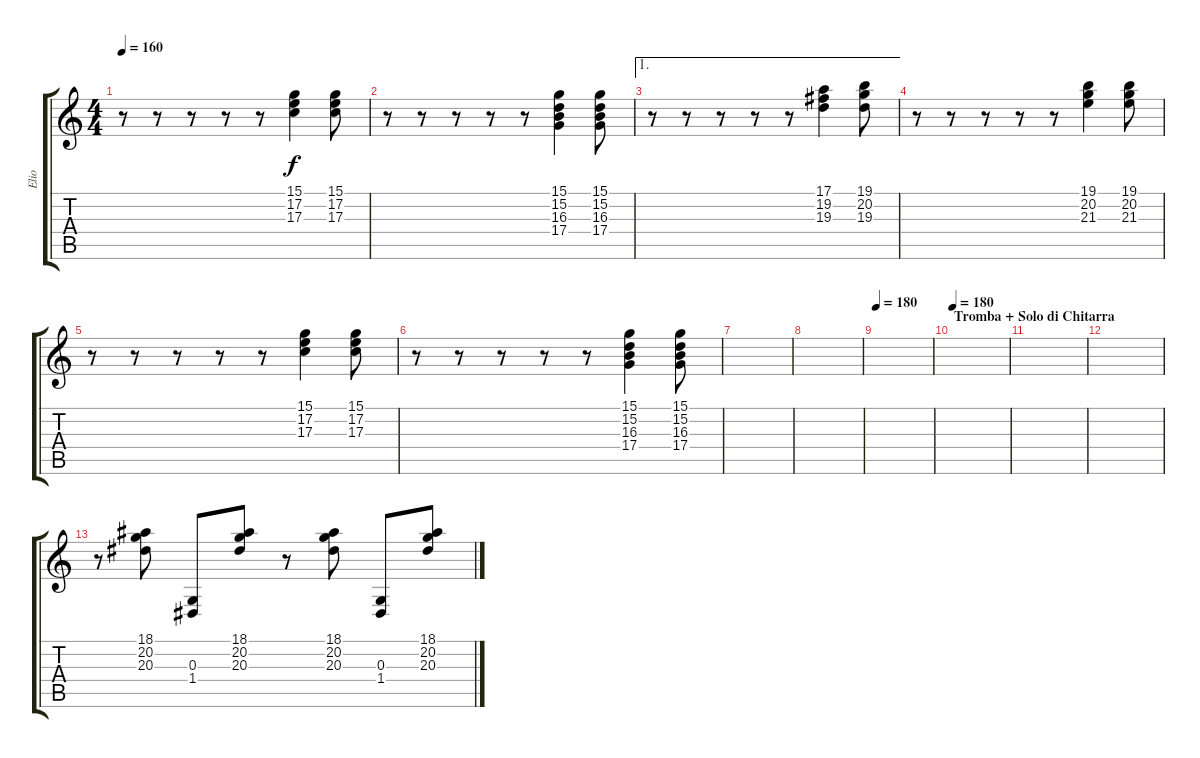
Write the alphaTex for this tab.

\track ("Elio" "Elio") {instrument rockorgan}
\staff {score tabs}
\tuning (E4 B3 G3 D3 A2 E2) {hide}
\ts (4 4)
\tempo 160
\clef g2
\ks c
r.8{dy f} r.8 r.8 r.8 r.8 (15.1 17.2 17.3).4 (15.1 17.2 17.3).8 |
r.8 r.8 r.8 r.8 r.8 (15.1 15.2 16.3 17.4).4 (15.1 15.2 16.3 17.4).8 |
\ae 1
r.8 r.8 r.8 r.8 r.8 (17.1 19.2 19.3).4 (19.1 20.2 19.3).8 |
r.8{volume 10} r.8 r.8 r.8 r.8 (19.1 20.2 21.3).4 (19.1 20.2 21.3).8 |
r.8 r.8 r.8 r.8 r.8 (15.1 17.2 17.3).4 (15.1 17.2 17.3).8 |
r.8 r.8 r.8 r.8 r.8 (15.1 15.2 16.3 17.4).4 (15.1 15.2 16.3 17.4).8 |
|
|
\tempo 160
\tempo 180
|
\section ("" "Tromba + Solo di Chitarra")
\tempo 180
|
|
|
r.8{instrument rockorgan} (18.1 20.2 20.3).8 (0.3 1.4).8 (18.1 20.2 20.3).8 r.8 (18.1 20.2 20.3).8 (0.3 1.4).8 (18.1 20.2 20.3).8
